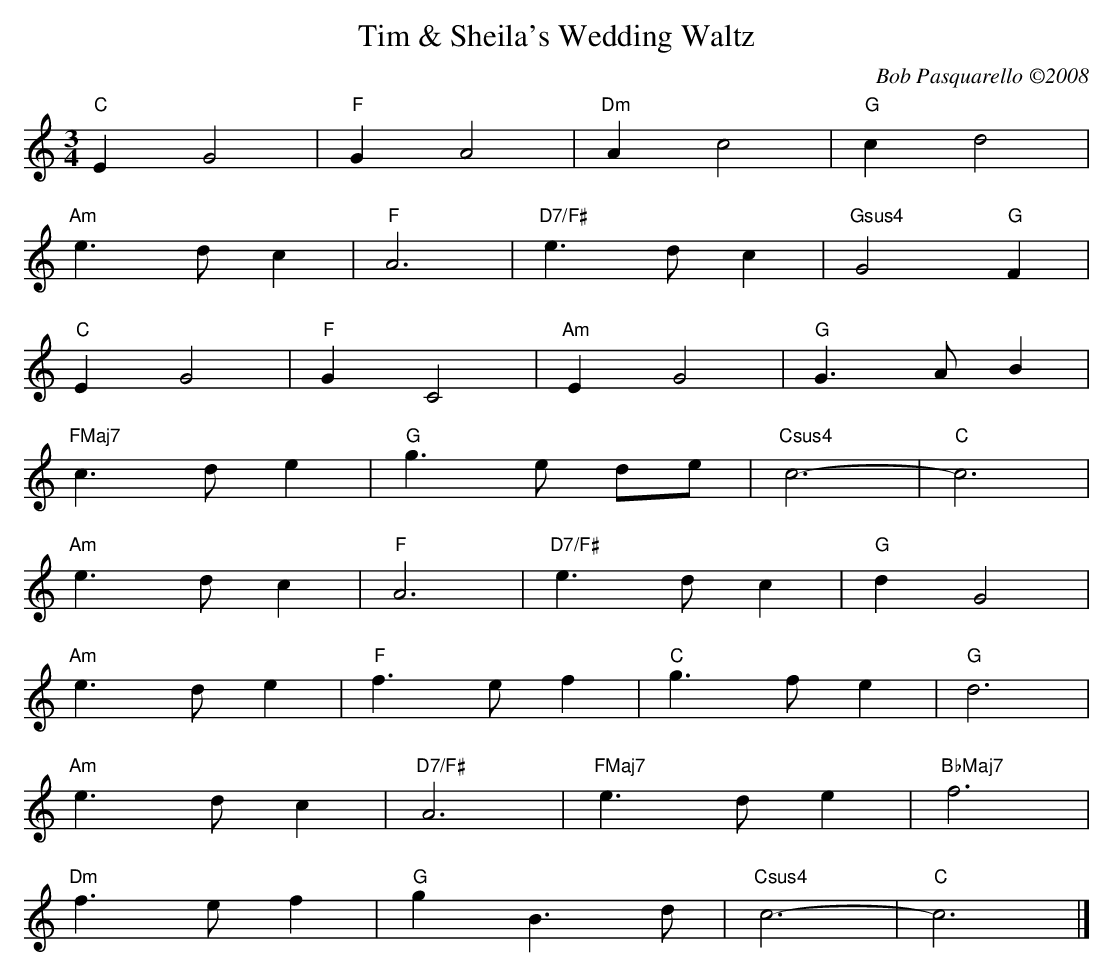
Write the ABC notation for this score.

X:1
T:Tim & Sheila's Wedding Waltz
C:Bob Pasquarello ©2008
M:3/4
L:1/4
K:C
"C"EG2|"F"GA2|"Dm"Ac2|"G"cd2|
"Am"e>dc|"F"A3|"D7/F#"e>dc|"Gsus4"G2"G"F|
"C"EG2|"F"GC2|"Am"EG2|"G"G>AB|
"FMaj7"c>de|"G"g>e d/2e/2|"Csus4"c3-|"C"c3|
"Am"e>dc|"F"A3|"D7/F#"e>dc|"G"dG2|
"Am"e>de|"F"f>ef|"C"g>fe|"G"d3|
"Am"e>dc|"D7/F#"A3|"FMaj7"e>de|"BbMaj7"f3|
"Dm"f>ef|"G"gB>d|"Csus4"c3-|"C"c3|]
